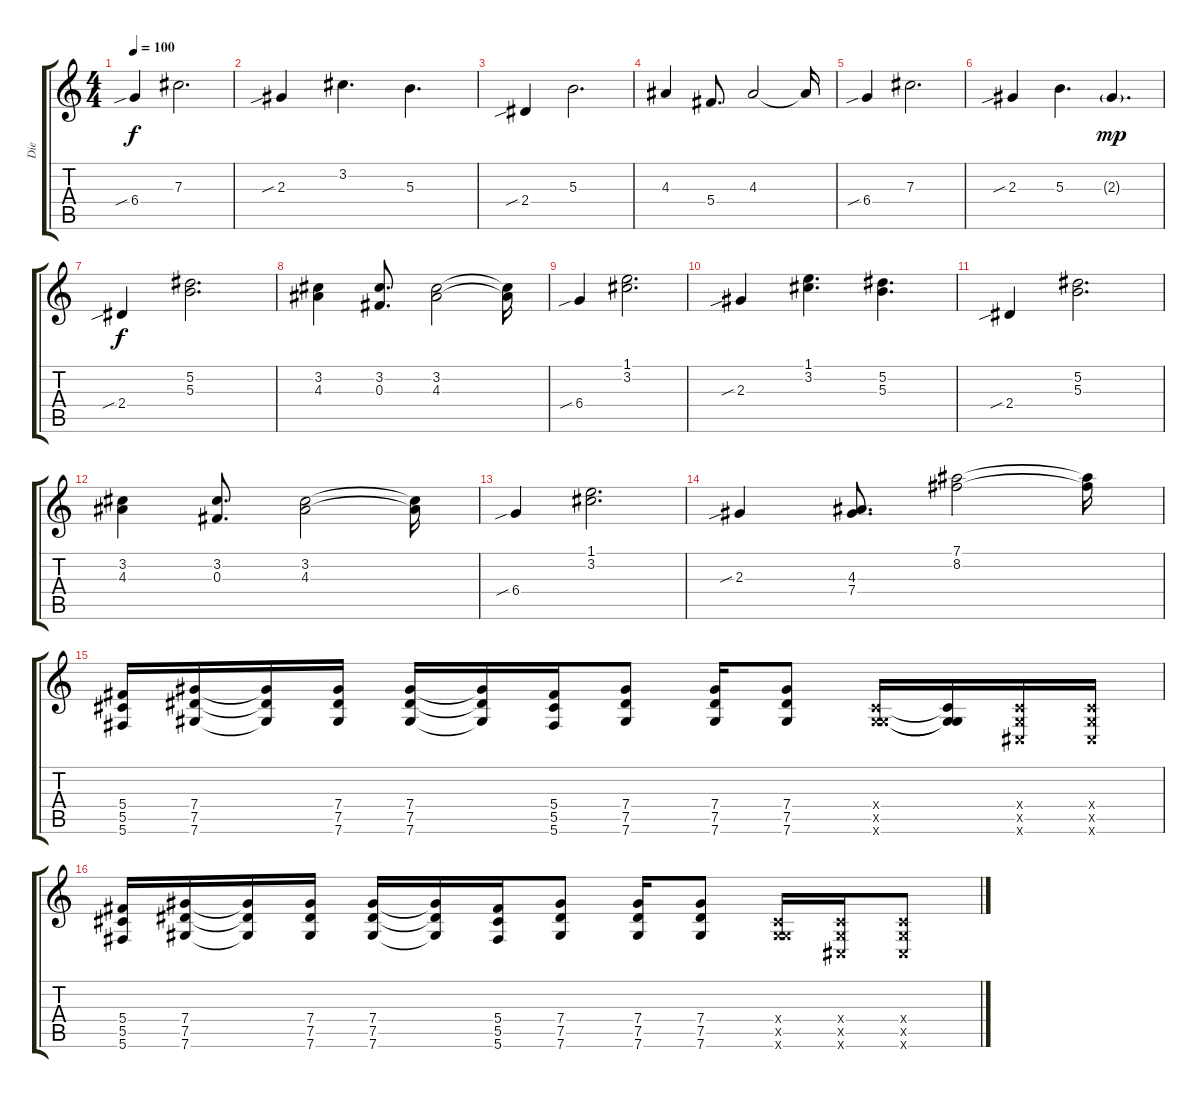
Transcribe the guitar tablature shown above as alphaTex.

\track ("Die" "Die") {instrument electricguitarclean}
\staff {score tabs}
\tuning (Eb4 Bb3 Gb3 Db3 Ab2 Db2) {hide}
\ts (4 4)
\tempo 100
\clef g2
\ks c
6.4{sib}.4{dy f} 7.3.2{d} |
2.3{sib}.4 3.2.4{d} 5.3.4{d} |
2.4{sib}.4 5.3.2{d} |
4.3.4 5.4.8{d} 4.3.2 4.3{t}.16 |
6.4{sib}.4 7.3.2{d} |
2.3{sib}.4 5.3.4{d} 2.3{g}.4{d dy mp} |
2.4{sib}.4{dy f} (5.2 5.3).2{d} |
(3.2 4.3).4 (3.2 0.3).8{d} (3.2 4.3).2 (3.2{t} 4.3{t}).16 |
6.4{sib}.4 (1.1 3.2).2{d} |
2.3{sib}.4 (1.1 3.2).4{d} (5.2 5.3).4{d} |
2.4{sib}.4 (5.2 5.3).2{d} |
(3.2 4.3).4 (3.2 0.3).8{d} (3.2 4.3).2 (3.2{t} 4.3{t}).16 |
6.4{sib}.4 (1.1 3.2).2{d} |
2.3{sib}.4 (4.3 7.4).8{d} (7.1 8.2).2 (7.1{t} 8.2{t}).16 |
(5.4 5.5 5.6).16{instrument distortionguitar} (7.4 7.5 7.6).16 (7.4{t} 7.5{t} 7.6{t}).16 (7.4 7.5 7.6).16 (7.4 7.5 7.6).16 (7.4{t} 7.5{t} 7.6{t}).16 (5.4 5.5 5.6).16 (7.4 7.5 7.6).8 (7.4 7.5 7.6).16 (7.4 7.5 7.6).8 (0.4{x} 0.5{x} 7.6{x}).16 (0.4{t} 0.5{t} 7.6{t}).16 (0.4{x} 0.5{x} 0.6{x}).16 (0.4{x} 0.5{x} 0.6{x}).16 |
(5.4 5.5 5.6).16 (7.4 7.5 7.6).16 (7.4{t} 7.5{t} 7.6{t}).16 (7.4 7.5 7.6).16 (7.4 7.5 7.6).16 (7.4{t} 7.5{t} 7.6{t}).16 (5.4 5.5 5.6).16 (7.4 7.5 7.6).8 (7.4 7.5 7.6).16 (7.4 7.5 7.6).8 (0.4{x} 0.5{x} 7.6{x}).16 (0.4{x} 0.5{x} 0.6{x}).16 (0.4{x} 0.5{x} 0.6{x}).8
